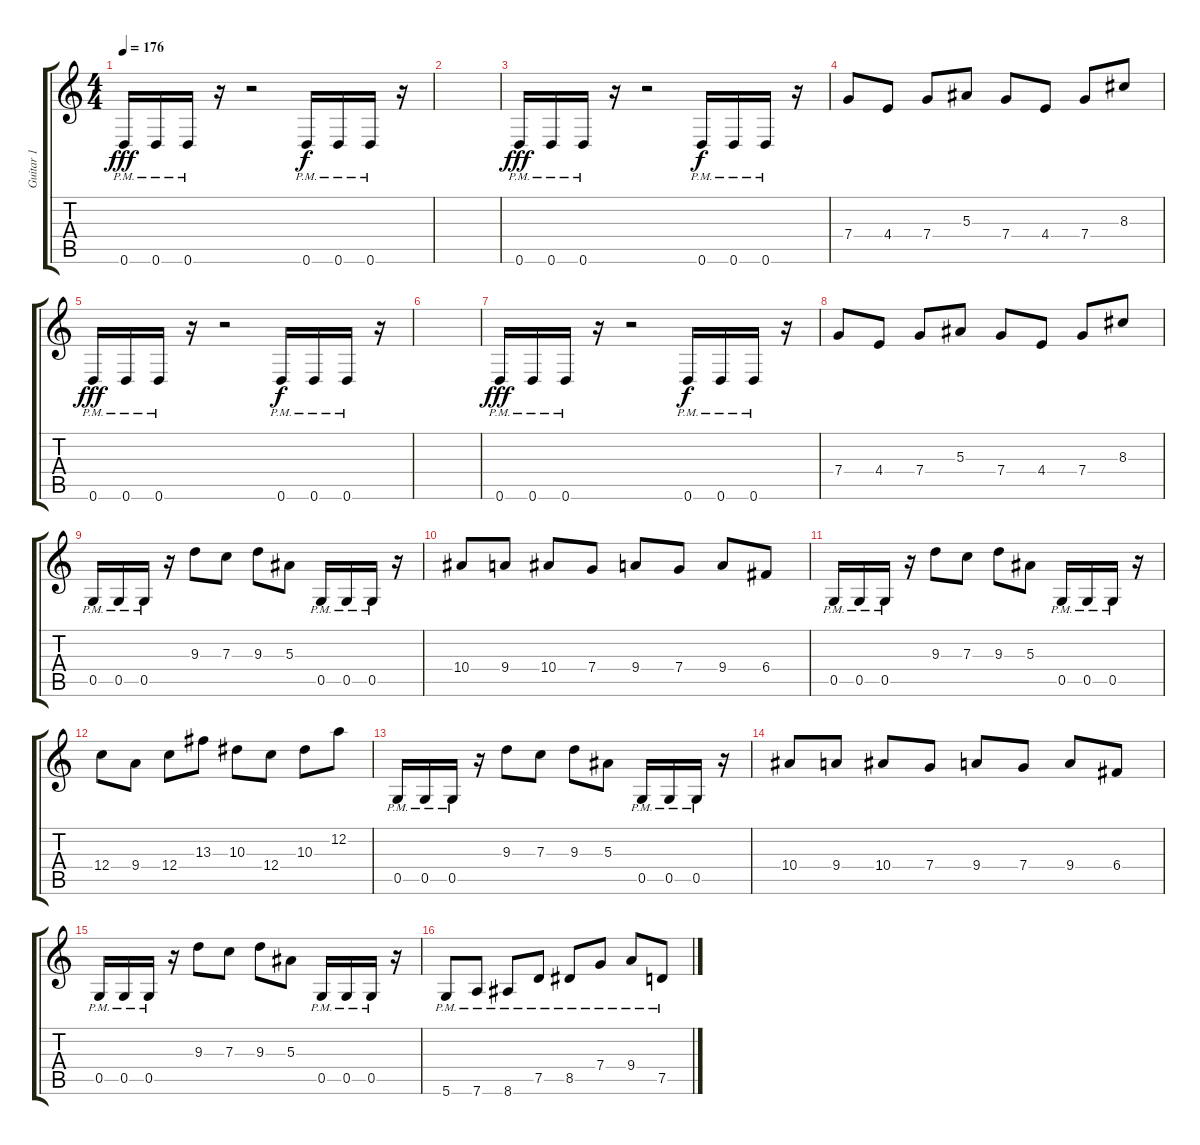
\track ("Guitar 1" "Guitar 1") {instrument distortionguitar}
\staff {score tabs}
\tuning (D4 A3 F3 C3 G2 D2) {hide}
\ts (4 4)
\tempo 176
\clef g2
\ks c
0.6{pm}.16{dy fff volume 16 balance 0} 0.6{pm}.16 0.6{pm}.16 r.16 r.2 0.6{pm}.16{dy f} 0.6{pm}.16 0.6{pm}.16 r.16 |
|
0.6{pm}.16{dy fff} 0.6{pm}.16 0.6{pm}.16 r.16 r.2 0.6{pm}.16{dy f} 0.6{pm}.16 0.6{pm}.16 r.16 |
7.4.8 4.4.8 7.4.8 5.3.8 7.4.8 4.4.8 7.4.8 8.3.8 |
0.6{pm}.16{dy fff} 0.6{pm}.16 0.6{pm}.16 r.16 r.2 0.6{pm}.16{dy f} 0.6{pm}.16 0.6{pm}.16 r.16 |
|
0.6{pm}.16{dy fff} 0.6{pm}.16 0.6{pm}.16 r.16 r.2 0.6{pm}.16{dy f} 0.6{pm}.16 0.6{pm}.16 r.16 |
7.4.8 4.4.8 7.4.8 5.3.8 7.4.8 4.4.8 7.4.8 8.3.8 |
0.5{pm}.16 0.5{pm}.16 0.5{pm}.16 r.16 9.3.8 7.3.8 9.3.8 5.3.8 0.5{pm}.16 0.5{pm}.16 0.5{pm}.16 r.16 |
10.4.8 9.4.8 10.4.8 7.4.8 9.4.8 7.4.8 9.4.8 6.4.8 |
0.5{pm}.16 0.5{pm}.16 0.5{pm}.16 r.16 9.3.8 7.3.8 9.3.8 5.3.8 0.5{pm}.16 0.5{pm}.16 0.5{pm}.16 r.16 |
12.4.8 9.4.8 12.4.8 13.3.8 10.3.8 12.4.8 10.3.8 12.2.8 |
0.5{pm}.16 0.5{pm}.16 0.5{pm}.16 r.16 9.3.8 7.3.8 9.3.8 5.3.8 0.5{pm}.16 0.5{pm}.16 0.5{pm}.16 r.16 |
10.4.8 9.4.8 10.4.8 7.4.8 9.4.8 7.4.8 9.4.8 6.4.8 |
0.5{pm}.16 0.5{pm}.16 0.5{pm}.16 r.16 9.3.8 7.3.8 9.3.8 5.3.8 0.5{pm}.16 0.5{pm}.16 0.5{pm}.16 r.16 |
5.6{pm}.8 7.6{pm}.8 8.6{pm}.8 7.5{pm}.8 8.5{pm}.8 7.4{pm}.8 9.4{pm}.8 7.5{pm}.8
